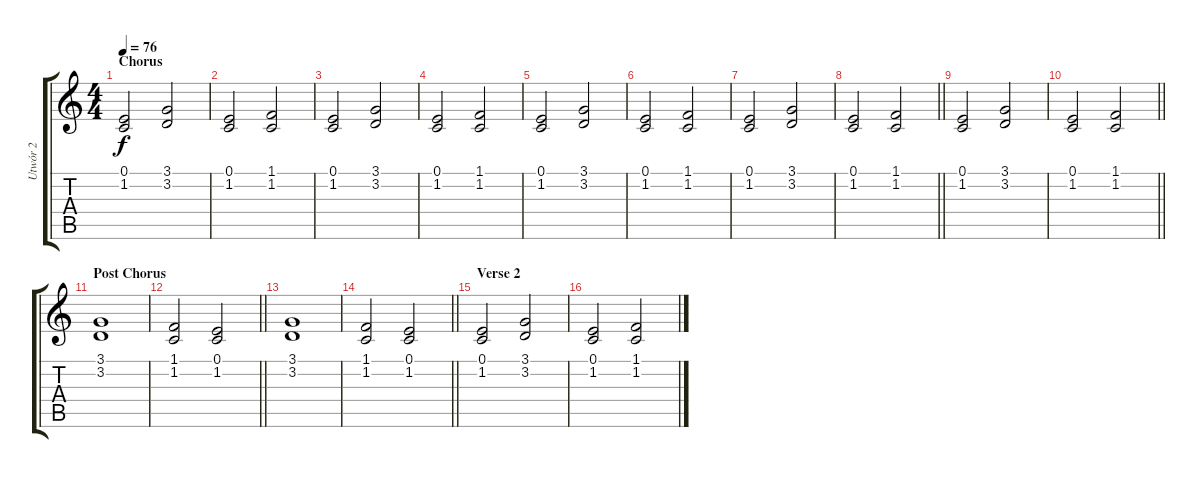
\track ("Utwór 2" "Utwór 2") {instrument stringensemble1}
\staff {score tabs}
\tuning (E4 B3 G3 D3 A2 E2) {hide}
\ts (4 4)
\section ("" "Chorus")
\tempo 76
\clef g2
\ks c
(0.1 1.2).2{dy f} (3.1 3.2).2 |
(0.1 1.2).2 (1.1 1.2).2 |
(0.1 1.2).2 (3.1 3.2).2 |
(0.1 1.2).2 (1.1 1.2).2 |
(0.1 1.2).2 (3.1 3.2).2 |
(0.1 1.2).2 (1.1 1.2).2 |
(0.1 1.2).2 (3.1 3.2).2 |
\barLineRight lightlight
(0.1 1.2).2 (1.1 1.2).2 |
\section ("" "")
(0.1 1.2).2 (3.1 3.2).2 |
\barLineRight lightlight
(0.1 1.2).2 (1.1 1.2).2 |
\section ("" "Post Chorus")
(3.1 3.2).1 |
\barLineRight lightlight
(1.1 1.2).2 (0.1 1.2).2 |
(3.1 3.2).1 |
\barLineRight lightlight
(1.1 1.2).2 (0.1 1.2).2 |
\section ("" "Verse 2")
(0.1 1.2).2 (3.1 3.2).2 |
(0.1 1.2).2 (1.1 1.2).2
